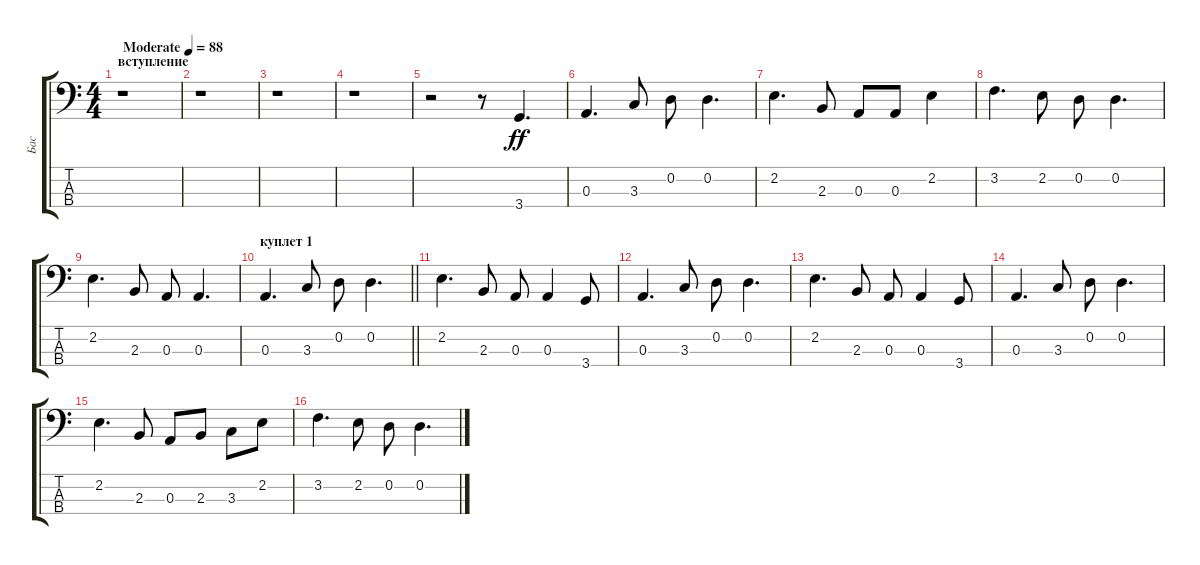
\track ("Бас" "Бас") {instrument electricbassfinger}
\staff {score tabs}
\tuning (G2 D2 A1 E1) {hide}
\ts (4 4)
\section ("" "вступление")
\tempo (88 "Moderate")
\clef f4
\ks c
r.1{dy ff instrument electricbassfinger} |
\section ("" "")
r.1 |
r.1 |
r.1 |
r.2 r.8 3.4.4{d} |
0.3.4{d} 3.3.8 0.2.8 0.2.4{d} |
2.2.4{d} 2.3.8 0.3.8 0.3.8 2.2.4 |
3.2.4{d} 2.2.8 0.2.8 0.2.4{d} |
2.2.4{d} 2.3.8 0.3.8 0.3.4{d} |
\section ("" "куплет 1")
\barLineRight lightlight
0.3.4{d} 3.3.8 0.2.8 0.2.4{d} |
2.2.4{d} 2.3.8 0.3.8 0.3.4 3.4.8 |
0.3.4{d} 3.3.8 0.2.8 0.2.4{d} |
2.2.4{d} 2.3.8 0.3.8 0.3.4 3.4.8 |
0.3.4{d} 3.3.8 0.2.8 0.2.4{d} |
2.2.4{d} 2.3.8 0.3.8 2.3.8 3.3.8 2.2.8 |
3.2.4{d} 2.2.8 0.2.8 0.2.4{d}
